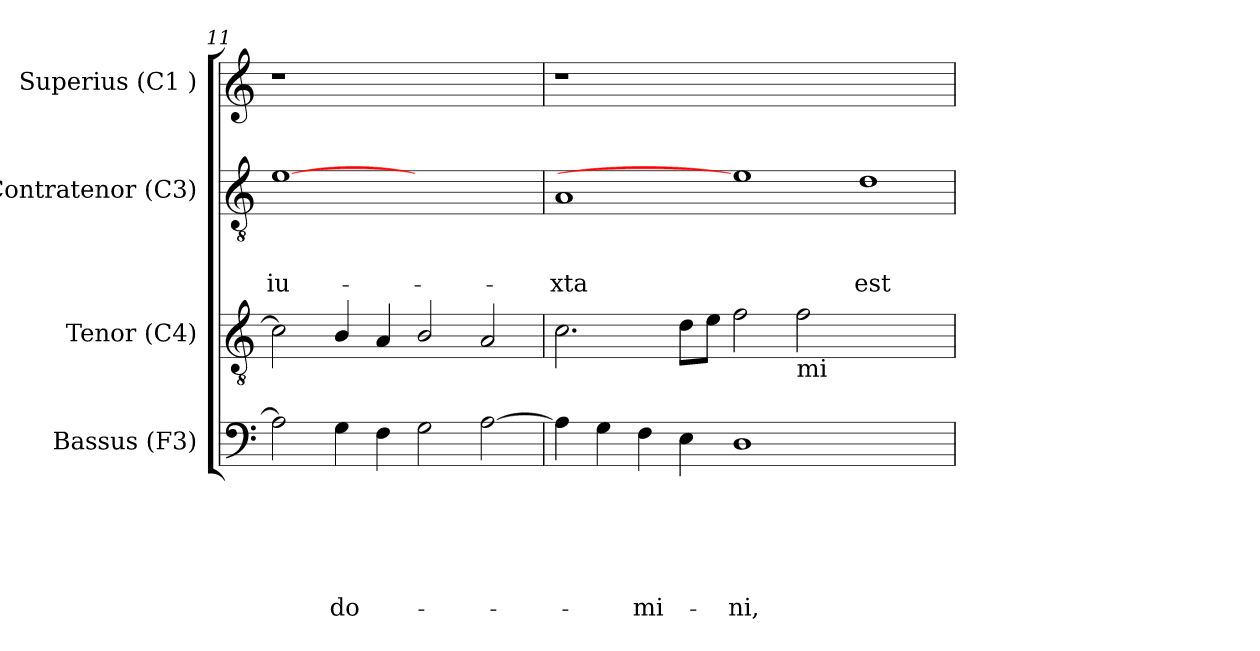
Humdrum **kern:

**kern	**text	**text	**text	**text	**text	**text	**kern	**kern	**text	**text	**text	**kern
*part4	*part4	*part4	*part4	*part4	*part4	*part4	*part3	*part2	*part2	*part2	*part2	*part1
*staff4	*staff4	*staff4	*staff4	*staff4	*staff4	*staff4	*staff3	*staff2	*staff2	*staff2	*staff2	*staff1
*I"Bassus (F3)	*	*	*	*	*	*	*I"Tenor (C4)	*I"Contratenor (C3)	*	*	*	*I"Superius (C1 )
*I'Bass.	*	*	*	*	*	*	*I'T.	*I'C.	*	*	*	*I'S.
*clefF4	*	*	*	*	*	*	*clefGv2	*clefGv2	*	*	*	*clefG2
*k[]	*	*	*	*	*	*	*k[]	*k[]	*	*	*	*k[]
*C:	*	*	*	*	*	*	*C:	*C:	*	*	*	*C:
=11	=11	=11	=11	=11	=11	=11	=11	=11	=11	=11	=11	=11
!	!	!	!	!	!	!	!	!	!	!	!LO:LY:b:rj	!LO:N:vis=1
2A\]	.	.	.	.	.	.	2c\]	[1e	.	.	iu-	1r
!	!	!	!	!	!	!LO:LY:b	!	!	!	!	!	!
4G\	.	.	.	.	.	do-	4B/	.	.	.	.	.
4F\	.	.	.	.	.	.	4A/	.	.	.	.	.
2G\	.	.	.	.	.	.	2B/	1ryy	.	.	.	1ryy
[>2A\	.	.	.	.	.	.	2A/	.	.	.	.	.
=12	=12	=12	=12	=12	=12	=12	=12	=12	=12	=12	=12	=12
!	!	!	!	!	!	!	!	!	!	!	!LO:LY:b	!LO:N:vis=1
4A\]	.	.	.	.	.	.	2.c\	1A	.	.	-xta	1r
4G\	.	.	.	.	.	.	.	.	.	.	.	.
!	!	!	!	!	!	!LO:LY:b	!	!	!	!	!	!
4F\	.	.	.	.	.	-mi-	.	.	.	.	.	.
4E\	.	.	.	.	.	.	8d\L	.	.	.	.	.
.	.	.	.	.	.	.	8e\J	.	.	.	.	.
!	!	!	!	!	!	!LO:LY:b	!	!	!	!	!	!
1D	.	.	.	.	.	-ni,	2f\	1e]	.	.	.	0ryy
!	!	!	!	!	!	!	!LO:TX:b:t=mi	!	!	!	!	!
.	.	.	.	.	.	.	2f\	.	.	.	.	.
!	!	!	!	!	!	!	!	!	!	!	!LO:LY:b	!
1ryy	.	.	.	.	.	.	1ryy	1d	.	.	est	.
=	=	=	=	=	=	=	=	=	=	=	=	=
*-	*-	*-	*-	*-	*-	*-	*-	*-	*-	*-	*-	*-
